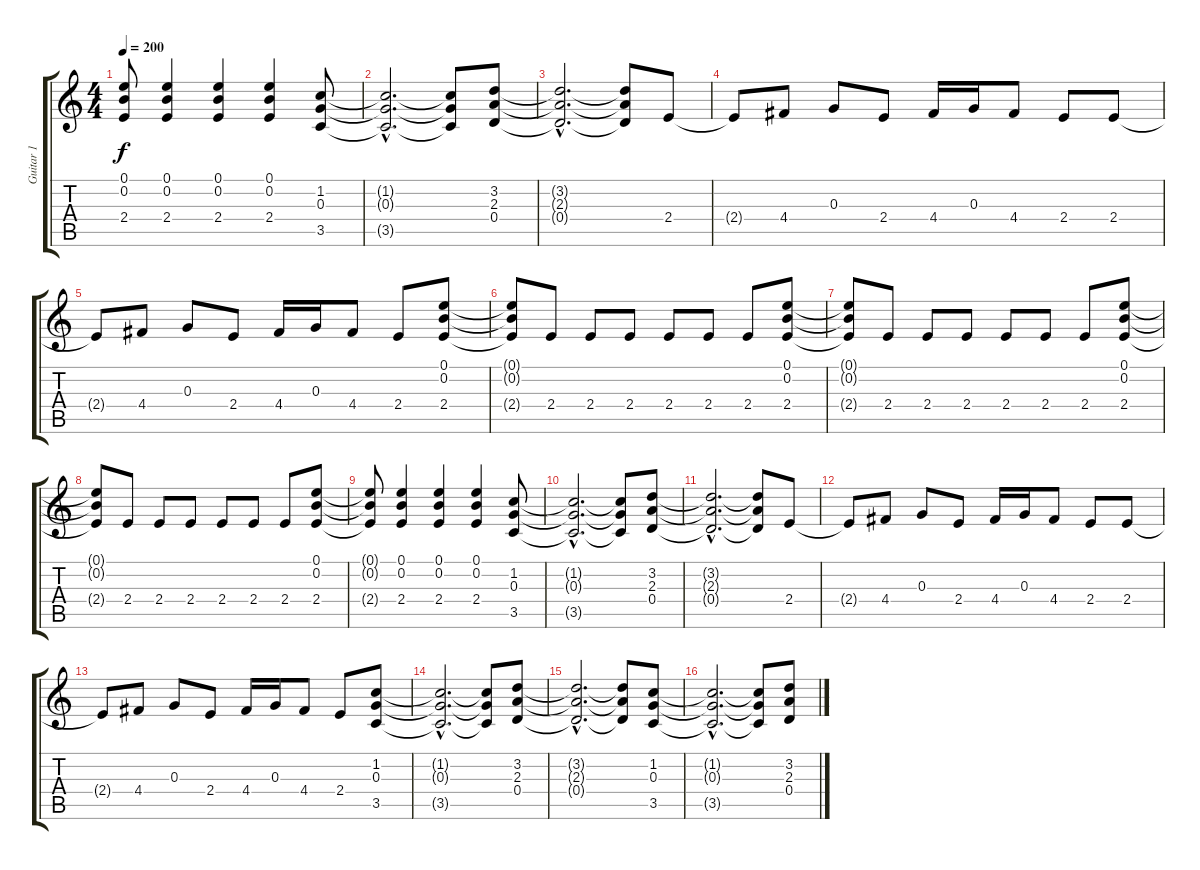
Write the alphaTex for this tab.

\track ("Guitar 1" "Guitar 1") {instrument distortionguitar}
\staff {score tabs}
\tuning (E4 B3 G3 D3 A2 E2) {hide}
\ts (4 4)
\tempo 200
\clef g2
\ks c
(0.1{t} 0.2{t} 2.4{t}).8{dy f} (0.1 0.2 2.4).4 (0.1 0.2 2.4).4 (0.1 0.2 2.4).4 (1.2 0.3 3.5).8 |
(1.2{hac t} 0.3{hac t} 3.5{hac t}).2{d} (1.2{t} 0.3{t} 3.5{t}).8 (3.2 2.3 0.4).8 |
(3.2{hac t} 2.3{hac t} 0.4{hac t}).2{d} (3.2{t} 2.3{t} 0.4{t}).8 2.4.8 |
2.4{t}.8 4.4.8 0.3.8 2.4.8 4.4.16 0.3.16 4.4.8 2.4.8 2.4.8 |
2.4{t}.8 4.4.8 0.3.8 2.4.8 4.4.16 0.3.16 4.4.8 2.4.8 (0.1 0.2 2.4).8 |
(0.1{t} 0.2{t} 2.4{t}).8 2.4.8 2.4.8 2.4.8 2.4.8 2.4.8 2.4.8 (0.1 0.2 2.4).8 |
(0.1{t} 0.2{t} 2.4{t}).8 2.4.8 2.4.8 2.4.8 2.4.8 2.4.8 2.4.8 (0.1 0.2 2.4).8 |
(0.1{t} 0.2{t} 2.4{t}).8 2.4.8 2.4.8 2.4.8 2.4.8 2.4.8 2.4.8 (0.1 0.2 2.4).8 |
(0.1{t} 0.2{t} 2.4{t}).8 (0.1 0.2 2.4).4 (0.1 0.2 2.4).4 (0.1 0.2 2.4).4 (1.2 0.3 3.5).8 |
(1.2{hac t} 0.3{hac t} 3.5{hac t}).2{d} (1.2{t} 0.3{t} 3.5{t}).8 (3.2 2.3 0.4).8 |
(3.2{hac t} 2.3{hac t} 0.4{hac t}).2{d} (3.2{t} 2.3{t} 0.4{t}).8 2.4.8 |
2.4{t}.8 4.4.8 0.3.8 2.4.8 4.4.16 0.3.16 4.4.8 2.4.8 2.4.8 |
2.4{t}.8 4.4.8 0.3.8 2.4.8 4.4.16 0.3.16 4.4.8 2.4.8 (1.2 0.3 3.5).8 |
(1.2{hac t} 0.3{hac t} 3.5{hac t}).2{d} (1.2{t} 0.3{t} 3.5{t}).8 (3.2 2.3 0.4).8 |
(3.2{hac t} 2.3{hac t} 0.4{hac t}).2{d} (3.2{t} 2.3{t} 0.4{t}).8 (1.2 0.3 3.5).8 |
(1.2{hac t} 0.3{hac t} 3.5{hac t}).2{d} (1.2{t} 0.3{t} 3.5{t}).8 (3.2 2.3 0.4).8
